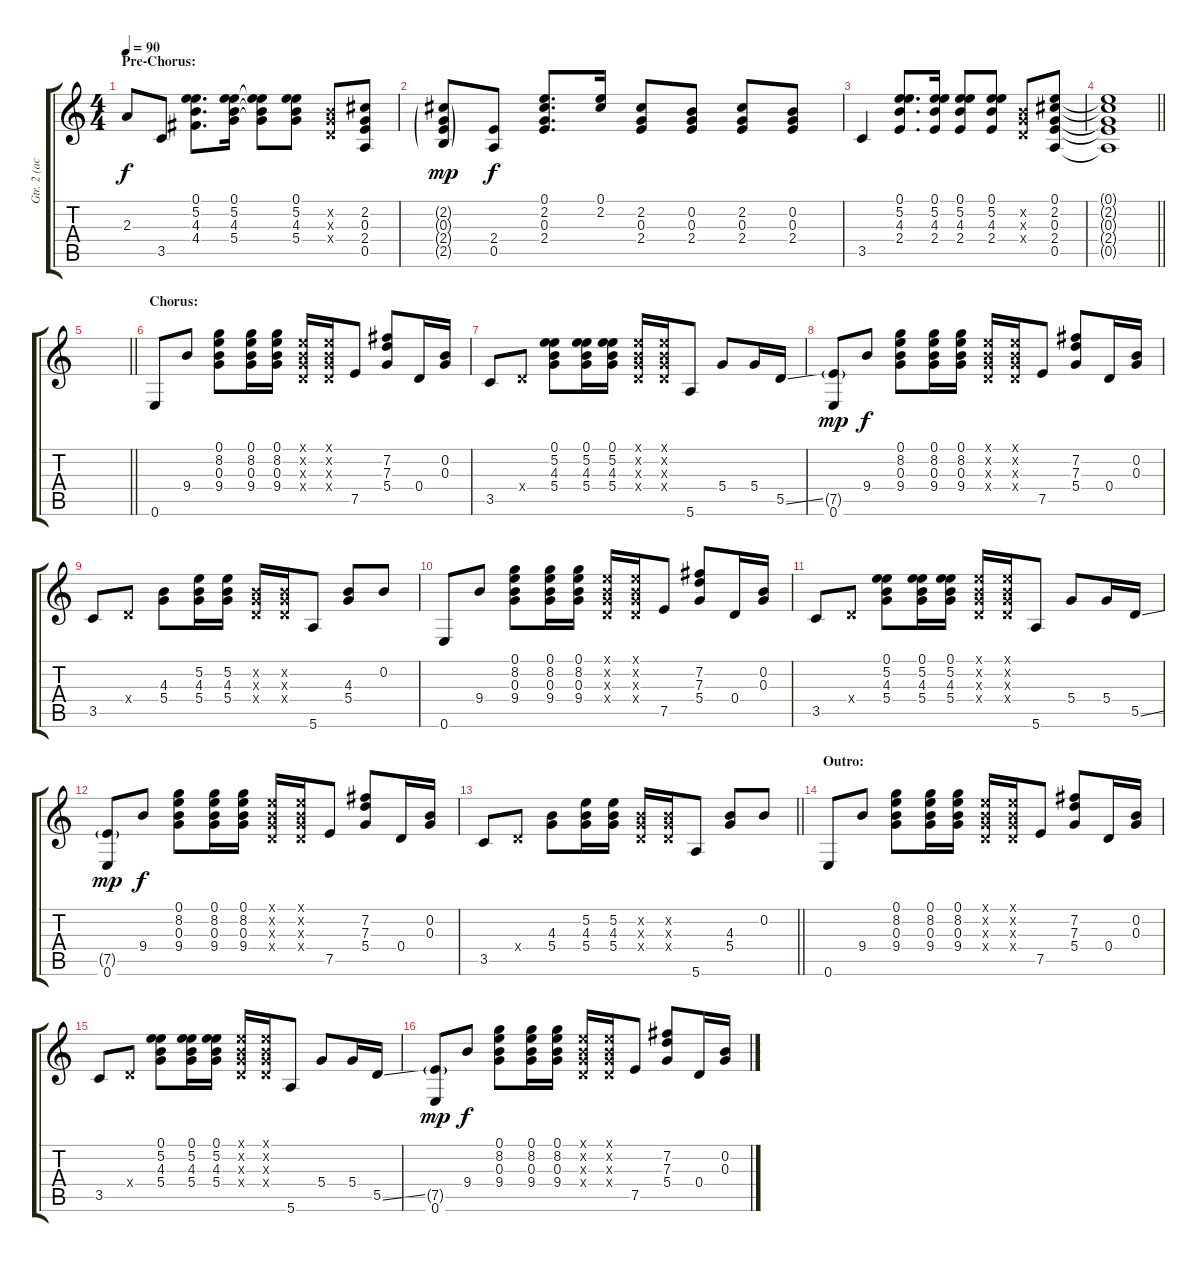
\track ("Gtr. 2 (acous.)" "Gtr. 2 (ac") {instrument acousticguitarsteel}
\staff {score tabs}
\tuning (E4 B3 G3 D3 A2 E2) {hide}
\ts (4 4)
\section ("" "Pre-Chorus:")
\tempo 90
\clef g2
\ks c
2.3.8{dy f} 3.5.8 (0.1 5.2 4.3 4.4).8{d} (0.1 5.2 4.3 5.4).16 (0.1{t} 5.2{t} 4.3{t} 5.4{t}).8 (0.1 5.2 4.3 5.4).8 (0.2{x} 0.3{x} 0.4{x}).8 (2.2 0.3 2.4 0.5).8 |
(2.2{g} 0.3{g} 2.4{g} 2.5{g}).8{dy mp} (2.4 0.5).8{dy f} (0.1 2.2 0.3 2.4).8{d} (0.1 2.2).16 (2.2 0.3 2.4).8 (0.2 0.3 2.4).8 (2.2 0.3 2.4).8 (0.2 0.3 2.4).8 |
3.5.4 (0.1 5.2 4.3 2.4).8{d} (0.1 5.2 4.3 2.4).16 (0.1 5.2 4.3 2.4).8 (0.1 5.2 4.3 2.4).8 (0.2{x} 0.3{x} 0.4{x}).8 (0.1 2.2 0.3 2.4 0.5).8 |
\barLineRight lightlight
(0.1{t} 2.2{t} 0.3{t} 2.4{t} 0.5{t}).1 |
\barLineRight lightlight
|
\section ("" "Chorus:")
0.6.8 9.4.8 (0.1 8.2 0.3 9.4).8 (0.1 8.2 0.3 9.4).16 (0.1 8.2 0.3 9.4).16 (0.1{x} 0.2{x} 0.3{x} 0.4{x}).16 (0.1{x} 0.2{x} 0.3{x} 0.4{x}).16 7.5.8 (7.2 7.3 5.4).8 0.4.16 (0.2 0.3).16 |
3.5.8 0.4{x}.8 (0.1 5.2 4.3 5.4).8 (0.1 5.2 4.3 5.4).16 (0.1 5.2 4.3 5.4).16 (0.1{x} 0.2{x} 0.3{x} 0.4{x}).16 (0.1{x} 0.2{x} 0.3{x} 0.4{x}).16 5.6.8 5.4.8 5.4.16 5.5{ss}.16 |
(7.5{g} 0.6).8{dy mp} 9.4.8{dy f} (0.1 8.2 0.3 9.4).8 (0.1 8.2 0.3 9.4).16 (0.1 8.2 0.3 9.4).16 (0.1{x} 0.2{x} 0.3{x} 0.4{x}).16 (0.1{x} 0.2{x} 0.3{x} 0.4{x}).16 7.5.8 (7.2 7.3 5.4).8 0.4.16 (0.2 0.3).16 |
3.5.8 0.4{x}.8 (4.3 5.4).8 (5.2 4.3 5.4).16 (5.2 4.3 5.4).16 (0.2{x} 0.3{x} 0.4{x}).16 (0.2{x} 0.3{x} 0.4{x}).16 5.6.8 (4.3 5.4).8 0.2.8 |
0.6.8 9.4.8 (0.1 8.2 0.3 9.4).8 (0.1 8.2 0.3 9.4).16 (0.1 8.2 0.3 9.4).16 (0.1{x} 0.2{x} 0.3{x} 0.4{x}).16 (0.1{x} 0.2{x} 0.3{x} 0.4{x}).16 7.5.8 (7.2 7.3 5.4).8 0.4.16 (0.2 0.3).16 |
3.5.8 0.4{x}.8 (0.1 5.2 4.3 5.4).8 (0.1 5.2 4.3 5.4).16 (0.1 5.2 4.3 5.4).16 (0.1{x} 0.2{x} 0.3{x} 0.4{x}).16 (0.1{x} 0.2{x} 0.3{x} 0.4{x}).16 5.6.8 5.4.8 5.4.16 5.5{ss}.16 |
(7.5{g} 0.6).8{dy mp} 9.4.8{dy f} (0.1 8.2 0.3 9.4).8 (0.1 8.2 0.3 9.4).16 (0.1 8.2 0.3 9.4).16 (0.1{x} 0.2{x} 0.3{x} 0.4{x}).16 (0.1{x} 0.2{x} 0.3{x} 0.4{x}).16 7.5.8 (7.2 7.3 5.4).8 0.4.16 (0.2 0.3).16 |
\barLineRight lightlight
3.5.8 0.4{x}.8 (4.3 5.4).8 (5.2 4.3 5.4).16 (5.2 4.3 5.4).16 (0.2{x} 0.3{x} 0.4{x}).16 (0.2{x} 0.3{x} 0.4{x}).16 5.6.8 (4.3 5.4).8 0.2.8 |
\section ("" "Outro:")
0.6.8 9.4.8 (0.1 8.2 0.3 9.4).8 (0.1 8.2 0.3 9.4).16 (0.1 8.2 0.3 9.4).16 (0.1{x} 0.2{x} 0.3{x} 0.4{x}).16 (0.1{x} 0.2{x} 0.3{x} 0.4{x}).16 7.5.8 (7.2 7.3 5.4).8 0.4.16 (0.2 0.3).16 |
3.5.8 0.4{x}.8 (0.1 5.2 4.3 5.4).8 (0.1 5.2 4.3 5.4).16 (0.1 5.2 4.3 5.4).16 (0.1{x} 0.2{x} 0.3{x} 0.4{x}).16 (0.1{x} 0.2{x} 0.3{x} 0.4{x}).16 5.6.8 5.4.8 5.4.16 5.5{ss}.16 |
(7.5{g} 0.6).8{dy mp} 9.4.8{dy f} (0.1 8.2 0.3 9.4).8 (0.1 8.2 0.3 9.4).16 (0.1 8.2 0.3 9.4).16 (0.1{x} 0.2{x} 0.3{x} 0.4{x}).16 (0.1{x} 0.2{x} 0.3{x} 0.4{x}).16 7.5.8 (7.2 7.3 5.4).8 0.4.16 (0.2 0.3).16
